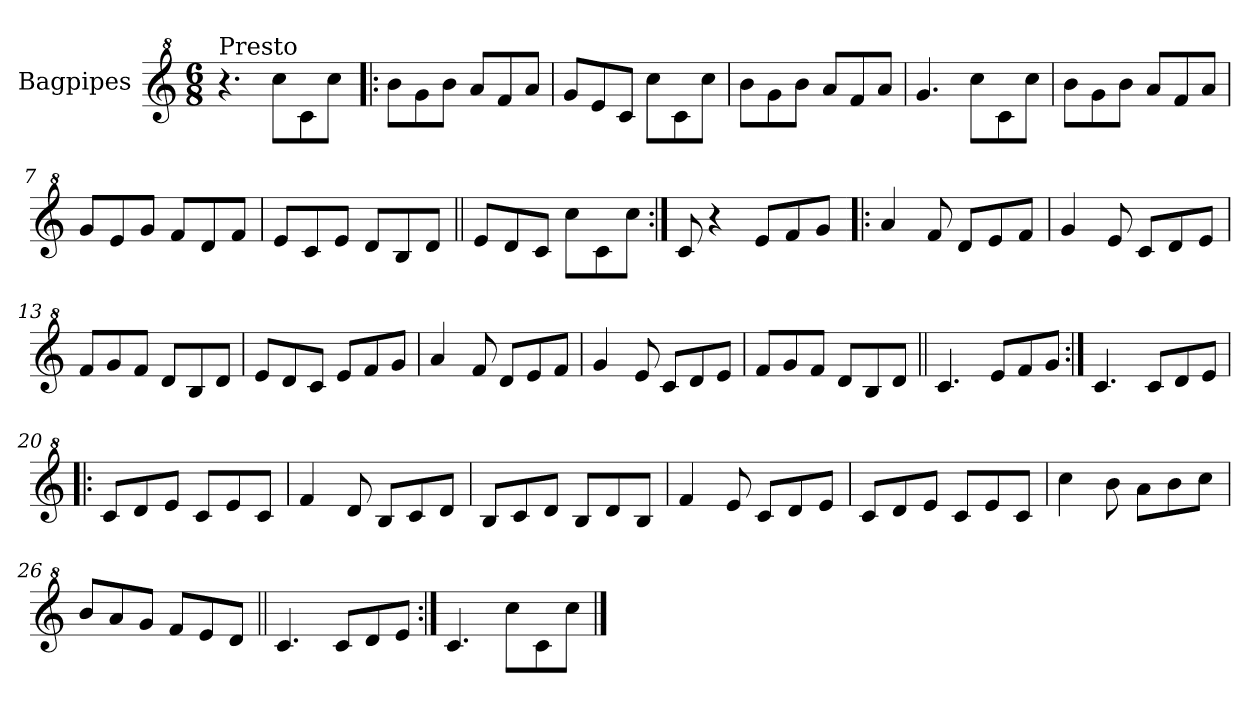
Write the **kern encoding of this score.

**kern
*part1
*staff1
*I"Bagpipes
*I'Bag
*clefG^2
*k[]
*C:
*M6/8
=1
!LO:TX:a:t=Presto
4.r
8ccc\L
8cc\
8ccc\J
=2!|:
8bb\L
8gg\
8bb\J
8aa/L
8ff/
8aa/J
=3
8gg/L
8ee/
8cc/J
8ccc\L
8cc\
8ccc\J
=4
8bb\L
8gg\
8bb\J
8aa/L
8ff/
8aa/J
=5
4.gg/
8ccc\L
8cc\
8ccc\J
=6
8bb\L
8gg\
8bb\J
8aa/L
8ff/
8aa/J
=7
8gg/L
8ee/
8gg/J
8ff/L
8dd/
8ff/J
!!LO:LB:g=z
=8
8ee/L
8cc/
8ee/J
8dd/L
8b/
8dd/J
=9||
8ee/L
8dd/
8cc/J
8ccc\L
8cc\
8ccc\J
=10:|!
8cc/
4r
8ee/L
8ff/
8gg/J
=11!|:
4aa/
8ff/
8dd/L
8ee/
8ff/J
=12
4gg/
8ee/
8cc/L
8dd/
8ee/J
=13
8ff/L
8gg/
8ff/J
8dd/L
8b/
8dd/J
=14
8ee/L
8dd/
8cc/J
8ee/L
8ff/
8gg/J
!!LO:LB:g=z
=15
4aa/
8ff/
8dd/L
8ee/
8ff/J
=16
4gg/
8ee/
8cc/L
8dd/
8ee/J
=17
8ff/L
8gg/
8ff/J
8dd/L
8b/
8dd/J
=18||
4.cc/
8ee/L
8ff/
8gg/J
=19:|!
4.cc/
8cc/L
8dd/
8ee/J
=20!|:
8cc/L
8dd/
8ee/J
8cc/L
8ee/
8cc/J
=21
4ff/
8dd/
8b/L
8cc/
8dd/J
=22
8b/L
8cc/
8dd/J
8b/L
8dd/
8b/J
!!LO:LB:g=z
=23
4ff/
8ee/
8cc/L
8dd/
8ee/J
=24
8cc/L
8dd/
8ee/J
8cc/L
8ee/
8cc/J
=25
4ccc\
8bb\
8aa\L
8bb\
8ccc\J
=26
8bb/L
8aa/
8gg/J
8ff/L
8ee/
8dd/J
=27||
4.cc/
8cc/L
8dd/
8ee/J
=28:|!
4.cc/
8ccc\L
8cc\
8ccc\J
==
*-
